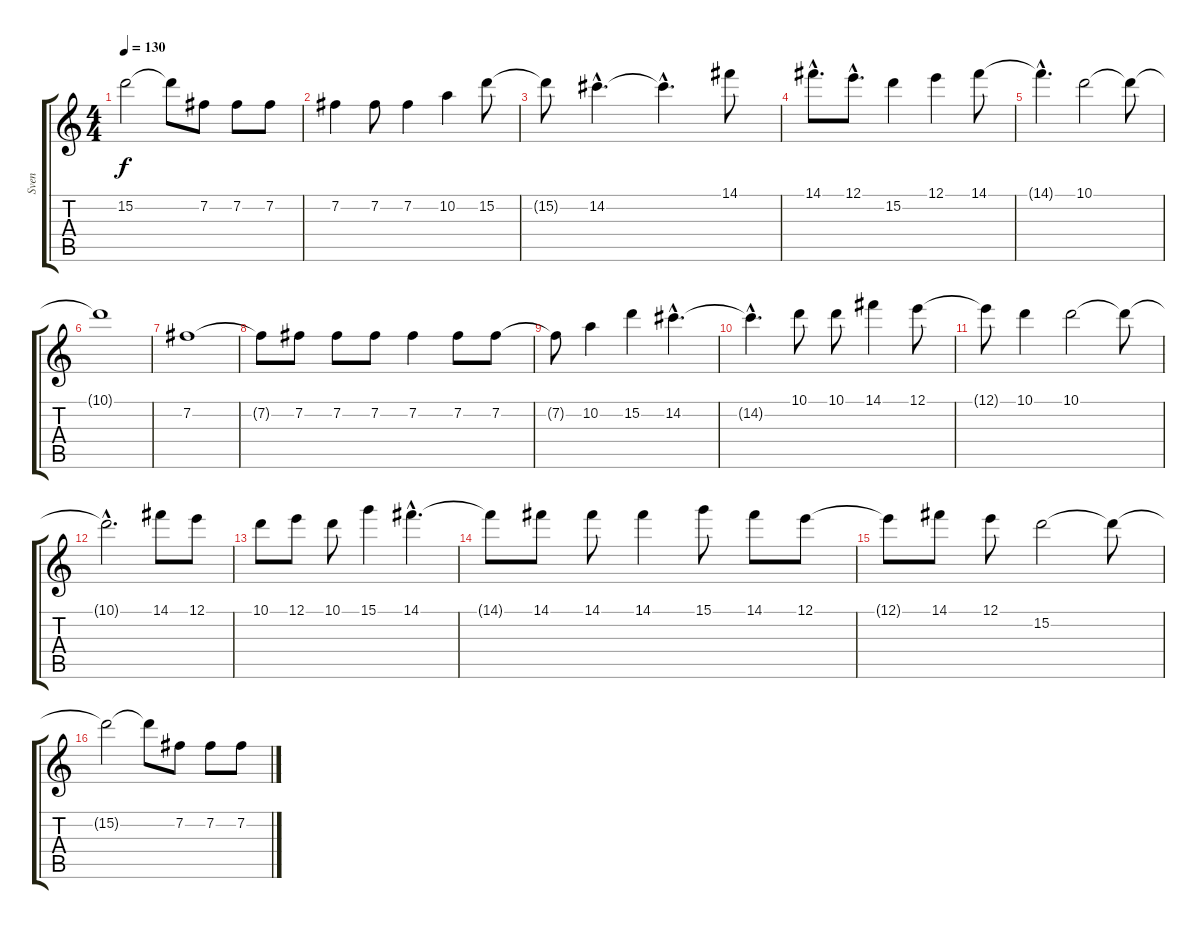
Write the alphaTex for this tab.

\track ("Sven" "Sven") {instrument acousticguitarsteel}
\staff {score tabs}
\tuning (E4 B3 G3 D3 A2 E2) {hide}
\ts (4 4)
\tempo 130
\clef g2
\ks c
15.2{t}.2{dy f} 15.2{t}.8 7.2.8 7.2.8 7.2.8 |
7.2.4 7.2.8 7.2.4 10.2.4 15.2.8 |
15.2{t}.8 14.2{hac}.4{d} 14.2{hac t}.4{d} 14.1.8 |
14.1{hac}.8{d} 12.1{hac}.8{d} 15.2.4 12.1.4 14.1.8 |
14.1{hac t}.4{d} 10.1.2 10.1{t}.8 |
10.1{t}.1 |
7.2.1{instrument distortionguitar} |
7.2{t}.8 7.2.8 7.2.8 7.2.8 7.2.4 7.2.8 7.2.8 |
7.2{t}.8 10.2.4 15.2.4 14.2{hac}.4{d} |
14.2{hac t}.4{d} 10.1.8 10.1.8 14.1.4 12.1.8 |
12.1{t}.8 10.1.4 10.1.2 10.1{t}.8 |
10.1{hac t}.2{d} 14.1.8 12.1.8 |
10.1.8 12.1.8 10.1.8 15.1.4 14.1{hac}.4{d} |
14.1{t}.8 14.1.8 14.1.8 14.1.4 15.1.8 14.1.8 12.1.8 |
12.1{t}.8 14.1.8 12.1.8 15.2.2 15.2{t}.8 |
15.2{t}.2 15.2{t}.8 7.2.8 7.2.8 7.2.8
